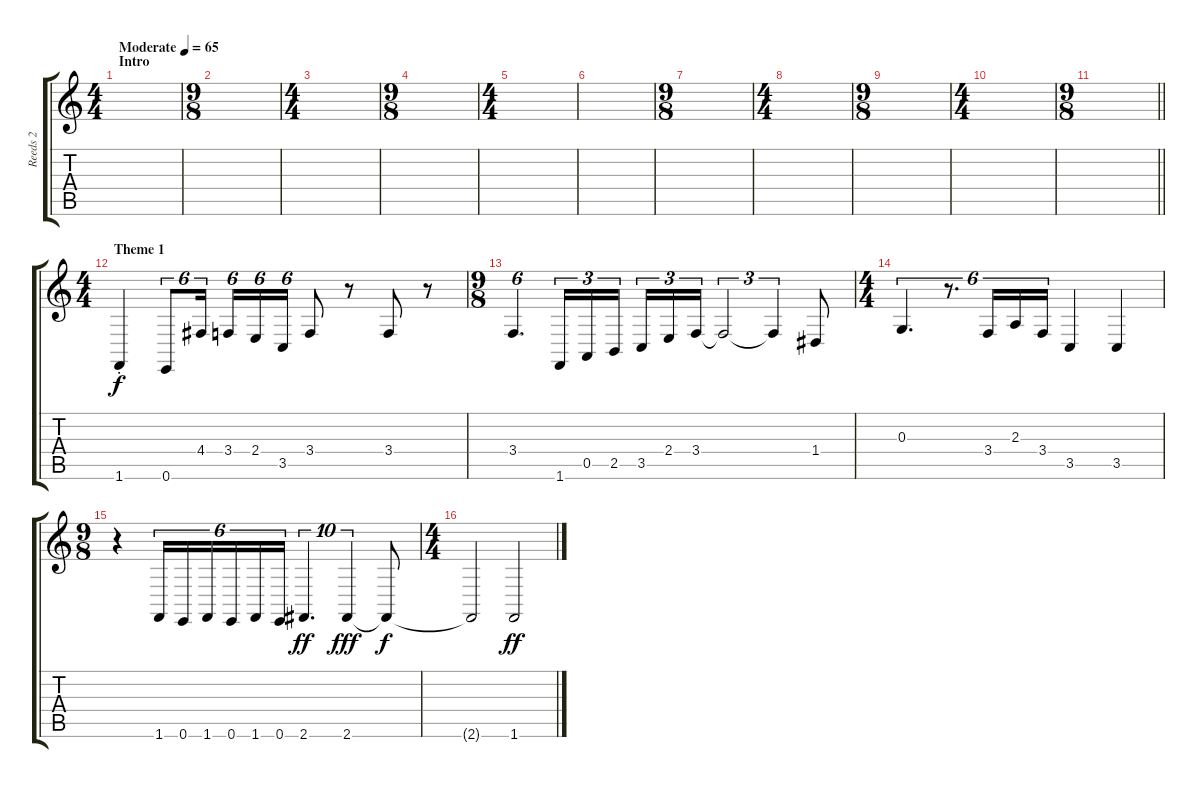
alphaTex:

\track ("Reeds 2" "Reeds 2") {instrument bassoon}
\staff {score tabs}
\tuning (E4 B3 G3 D3 A2 E2) {hide}
\ts (4 4)
\section ("" "Intro")
\tempo (65 "Moderate")
\clef g2
\ks c
|
\ts (9 8)
|
\ts (4 4)
|
\ts (9 8)
|
\ts (4 4)
|
|
\ts (9 8)
|
\ts (4 4)
|
\ts (9 8)
|
\ts (4 4)
|
\ts (9 8)
\barLineRight lightlight
|
\ts (4 4)
\section ("" "Theme 1")
1.6{st}.4 0.6.8{tu (6 4)} 4.4.16{tu (6 4) beam splitsecondary} 3.4.16{tu (6 4)} 2.4.16{tu (6 4)} 3.5.16{tu (6 4)} 3.4.8 r.8 3.4.8 r.8 |
\ts (9 8)
3.4.4{d tu (6 4)} 1.6.16{tu (3 2)} 0.5.16{tu (3 2)} 2.5.16{tu (3 2)} 3.5.16{tu (3 2)} 2.4.16{tu (3 2)} 3.4.16{tu (3 2)} 3.4{t}.2{tu (3 2)} 3.4{t}.4{tu (3 2)} 1.4.8 |
\ts (4 4)
0.3.4{d tu (6 4)} r.8{d tu (6 4)} 3.4.16{tu (6 4)} 2.3.16{tu (6 4)} 3.4.16{tu (6 4)} 3.5.4 3.5.4 |
\ts (9 8)
r.4 1.6.16{tu (6 4)} 0.6.16{tu (6 4)} 1.6.16{tu (6 4)} 0.6.16{tu (6 4)} 1.6.16{tu (6 4)} 0.6.16{tu (6 4)} 2.6.4{d tu (10 8) dy ff} 2.6.4{tu (10 8) dy fff} 2.6{t}.8{dy f} |
\ts (4 4)
2.6{t}.2 1.6.2{dy ff}
